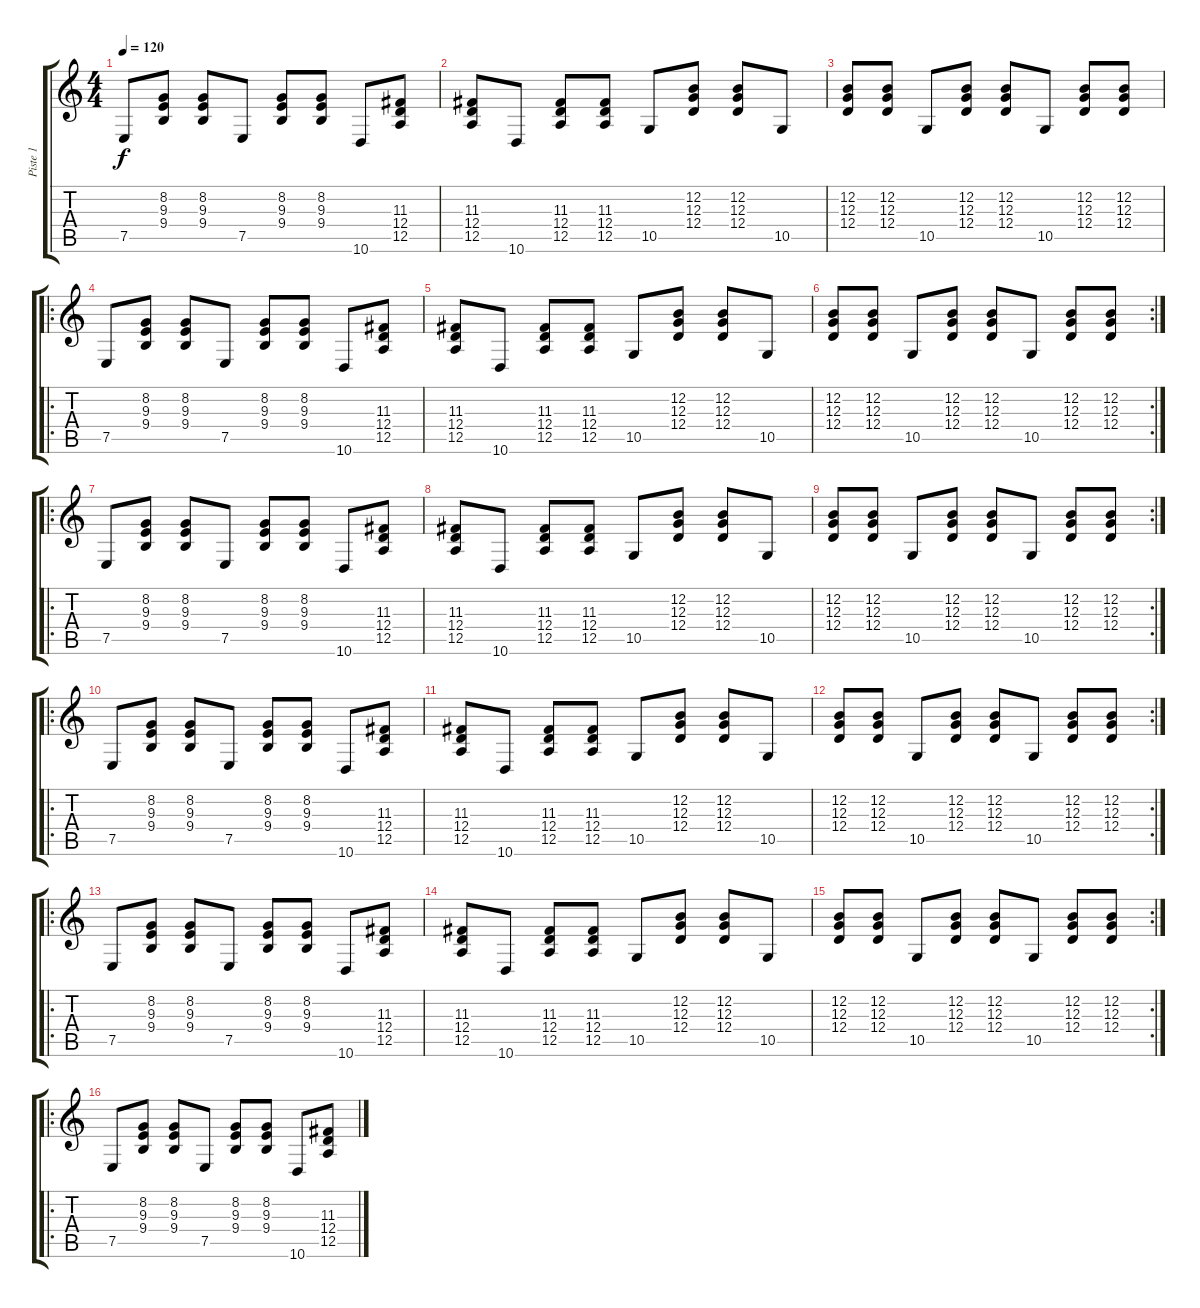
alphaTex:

\track ("Piste 1" "Piste 1") {instrument vibraphone}
\staff {score tabs}
\tuning (E4 B3 G3 D3 A2 E2) {hide}
\ts (4 4)
\tempo 120
\clef g2
\ks c
7.5.8{dy f instrument vibraphone} (8.2 9.3 9.4).8 (8.2 9.3 9.4).8 7.5.8 (8.2 9.3 9.4).8 (8.2 9.3 9.4).8 10.6.8 (11.3 12.4 12.5).8 |
(11.3 12.4 12.5).8 10.6.8 (11.3 12.4 12.5).8 (11.3 12.4 12.5).8 10.5.8 (12.2 12.3 12.4).8 (12.2 12.3 12.4).8 10.5.8 |
(12.2 12.3 12.4).8 (12.2 12.3 12.4).8 10.5.8 (12.2 12.3 12.4).8 (12.2 12.3 12.4).8 10.5.8 (12.2 12.3 12.4).8 (12.2 12.3 12.4).8 |
\ro
7.5.8 (8.2 9.3 9.4).8 (8.2 9.3 9.4).8 7.5.8 (8.2 9.3 9.4).8 (8.2 9.3 9.4).8 10.6.8 (11.3 12.4 12.5).8 |
(11.3 12.4 12.5).8 10.6.8 (11.3 12.4 12.5).8 (11.3 12.4 12.5).8 10.5.8 (12.2 12.3 12.4).8 (12.2 12.3 12.4).8 10.5.8 |
\rc 2
(12.2 12.3 12.4).8 (12.2 12.3 12.4).8 10.5.8 (12.2 12.3 12.4).8 (12.2 12.3 12.4).8 10.5.8 (12.2 12.3 12.4).8 (12.2 12.3 12.4).8 |
\ro
7.5.8 (8.2 9.3 9.4).8 (8.2 9.3 9.4).8 7.5.8 (8.2 9.3 9.4).8 (8.2 9.3 9.4).8 10.6.8 (11.3 12.4 12.5).8 |
(11.3 12.4 12.5).8 10.6.8 (11.3 12.4 12.5).8 (11.3 12.4 12.5).8 10.5.8 (12.2 12.3 12.4).8 (12.2 12.3 12.4).8 10.5.8 |
\rc 2
(12.2 12.3 12.4).8 (12.2 12.3 12.4).8 10.5.8 (12.2 12.3 12.4).8 (12.2 12.3 12.4).8 10.5.8 (12.2 12.3 12.4).8 (12.2 12.3 12.4).8 |
\ro
7.5.8 (8.2 9.3 9.4).8 (8.2 9.3 9.4).8 7.5.8 (8.2 9.3 9.4).8 (8.2 9.3 9.4).8 10.6.8 (11.3 12.4 12.5).8 |
(11.3 12.4 12.5).8 10.6.8 (11.3 12.4 12.5).8 (11.3 12.4 12.5).8 10.5.8 (12.2 12.3 12.4).8 (12.2 12.3 12.4).8 10.5.8 |
\rc 2
(12.2 12.3 12.4).8 (12.2 12.3 12.4).8 10.5.8 (12.2 12.3 12.4).8 (12.2 12.3 12.4).8 10.5.8 (12.2 12.3 12.4).8 (12.2 12.3 12.4).8 |
\ro
7.5.8 (8.2 9.3 9.4).8 (8.2 9.3 9.4).8 7.5.8 (8.2 9.3 9.4).8 (8.2 9.3 9.4).8 10.6.8 (11.3 12.4 12.5).8 |
(11.3 12.4 12.5).8 10.6.8 (11.3 12.4 12.5).8 (11.3 12.4 12.5).8 10.5.8 (12.2 12.3 12.4).8 (12.2 12.3 12.4).8 10.5.8 |
\rc 2
(12.2 12.3 12.4).8 (12.2 12.3 12.4).8 10.5.8 (12.2 12.3 12.4).8 (12.2 12.3 12.4).8 10.5.8 (12.2 12.3 12.4).8 (12.2 12.3 12.4).8 |
\ro
7.5.8 (8.2 9.3 9.4).8 (8.2 9.3 9.4).8 7.5.8 (8.2 9.3 9.4).8 (8.2 9.3 9.4).8 10.6.8 (11.3 12.4 12.5).8
